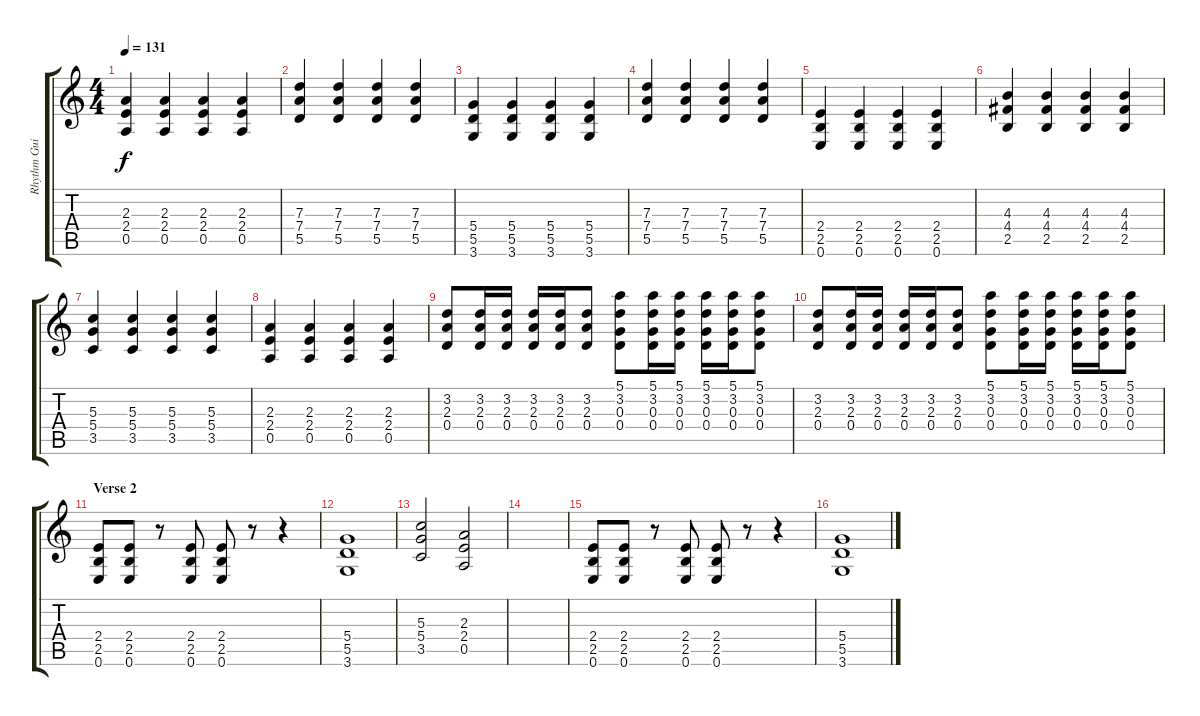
\track ("Rhythm Guitar" "Rhythm Gui") {instrument distortionguitar}
\staff {score tabs}
\tuning (E4 B3 G3 D3 A2 E2) {hide}
\ts (4 4)
\tempo 131
\clef g2
\ks c
(2.3 2.4 0.5).4{dy f} (2.3 2.4 0.5).4 (2.3 2.4 0.5).4 (2.3 2.4 0.5).4 |
(7.3 7.4 5.5).4 (7.3 7.4 5.5).4 (7.3 7.4 5.5).4 (7.3 7.4 5.5).4 |
(5.4 5.5 3.6).4 (5.4 5.5 3.6).4 (5.4 5.5 3.6).4 (5.4 5.5 3.6).4 |
(7.3 7.4 5.5).4 (7.3 7.4 5.5).4 (7.3 7.4 5.5).4 (7.3 7.4 5.5).4 |
(2.4 2.5 0.6).4 (2.4 2.5 0.6).4 (2.4 2.5 0.6).4 (2.4 2.5 0.6).4 |
(4.3 4.4 2.5).4 (4.3 4.4 2.5).4 (4.3 4.4 2.5).4 (4.3 4.4 2.5).4 |
(5.3 5.4 3.5).4 (5.3 5.4 3.5).4 (5.3 5.4 3.5).4 (5.3 5.4 3.5).4 |
(2.3 2.4 0.5).4 (2.3 2.4 0.5).4 (2.3 2.4 0.5).4 (2.3 2.4 0.5).4 |
(3.2 2.3 0.4).8 (3.2 2.3 0.4).16 (3.2 2.3 0.4).16 (3.2 2.3 0.4).16 (3.2 2.3 0.4).16 (3.2 2.3 0.4).8 (5.1 3.2 0.3 0.4).8 (5.1 3.2 0.3 0.4).16 (5.1 3.2 0.3 0.4).16 (5.1 3.2 0.3 0.4).16 (5.1 3.2 0.3 0.4).16 (5.1 3.2 0.3 0.4).8 |
(3.2 2.3 0.4).8 (3.2 2.3 0.4).16 (3.2 2.3 0.4).16 (3.2 2.3 0.4).16 (3.2 2.3 0.4).16 (3.2 2.3 0.4).8 (5.1 3.2 0.3 0.4).8 (5.1 3.2 0.3 0.4).16 (5.1 3.2 0.3 0.4).16 (5.1 3.2 0.3 0.4).16 (5.1 3.2 0.3 0.4).16 (5.1 3.2 0.3 0.4).8 |
\section ("" "Verse 2")
(2.4 2.5 0.6).8 (2.4 2.5 0.6).8 r.8 (2.4 2.5 0.6).8 (2.4 2.5 0.6).8 r.8 r.4 |
(5.4 5.5 3.6).1 |
(5.3 5.4 3.5).2 (2.3 2.4 0.5).2 |
|
(2.4 2.5 0.6).8 (2.4 2.5 0.6).8 r.8 (2.4 2.5 0.6).8 (2.4 2.5 0.6).8 r.8 r.4 |
(5.4 5.5 3.6).1
